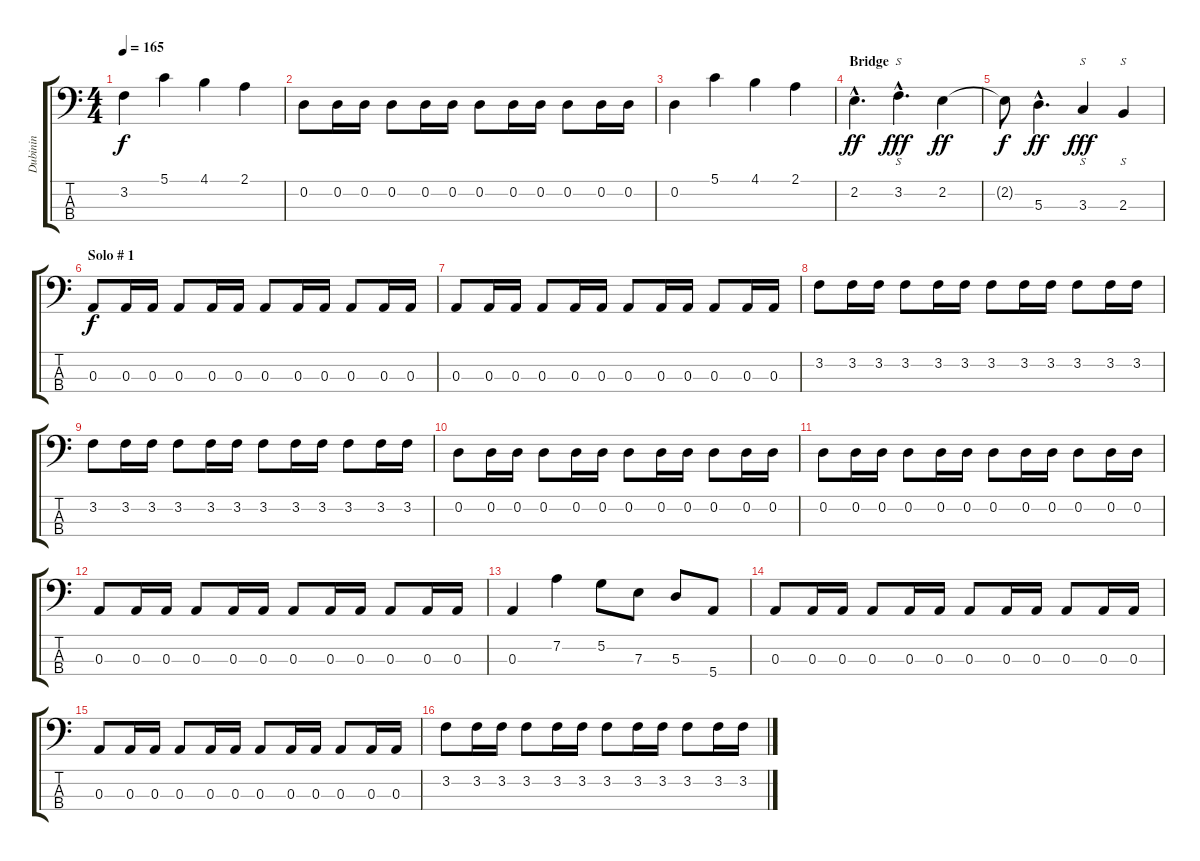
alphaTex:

\track ("Dubinin" "Dubinin") {instrument electricbassfinger}
\staff {score tabs}
\tuning (G2 D2 A1 E1) {hide}
\ts (4 4)
\tempo 165
\clef f4
\ks c
3.2.4{dy f} 5.1.4 4.1.4 2.1.4 |
0.2.8 0.2.16 0.2.16 0.2.8 0.2.16 0.2.16 0.2.8 0.2.16 0.2.16 0.2.8 0.2.16 0.2.16 |
0.2.4 5.1.4 4.1.4 2.1.4 |
\section ("" "Bridge")
2.2{hac}.4{d dy ff} 3.2{hac}.4{s d dy fff} 2.2.4{dy ff} |
2.2{t}.8{dy f} 5.3{hac}.4{d dy ff} 3.3.4{s dy fff} 2.3.4{s} |
\section ("" "Solo # 1")
0.3.8{dy f} 0.3.16 0.3.16 0.3.8 0.3.16 0.3.16 0.3.8 0.3.16 0.3.16 0.3.8 0.3.16 0.3.16 |
0.3.8 0.3.16 0.3.16 0.3.8 0.3.16 0.3.16 0.3.8 0.3.16 0.3.16 0.3.8 0.3.16 0.3.16 |
3.2.8 3.2.16 3.2.16 3.2.8 3.2.16 3.2.16 3.2.8 3.2.16 3.2.16 3.2.8 3.2.16 3.2.16 |
3.2.8 3.2.16 3.2.16 3.2.8 3.2.16 3.2.16 3.2.8 3.2.16 3.2.16 3.2.8 3.2.16 3.2.16 |
0.2.8 0.2.16 0.2.16 0.2.8 0.2.16 0.2.16 0.2.8 0.2.16 0.2.16 0.2.8 0.2.16 0.2.16 |
0.2.8 0.2.16 0.2.16 0.2.8 0.2.16 0.2.16 0.2.8 0.2.16 0.2.16 0.2.8 0.2.16 0.2.16 |
0.3.8 0.3.16 0.3.16 0.3.8 0.3.16 0.3.16 0.3.8 0.3.16 0.3.16 0.3.8 0.3.16 0.3.16 |
0.3.4 7.2.4 5.2.8 7.3.8 5.3.8 5.4.8 |
0.3.8 0.3.16 0.3.16 0.3.8 0.3.16 0.3.16 0.3.8 0.3.16 0.3.16 0.3.8 0.3.16 0.3.16 |
0.3.8 0.3.16 0.3.16 0.3.8 0.3.16 0.3.16 0.3.8 0.3.16 0.3.16 0.3.8 0.3.16 0.3.16 |
3.2.8 3.2.16 3.2.16 3.2.8 3.2.16 3.2.16 3.2.8 3.2.16 3.2.16 3.2.8 3.2.16 3.2.16
